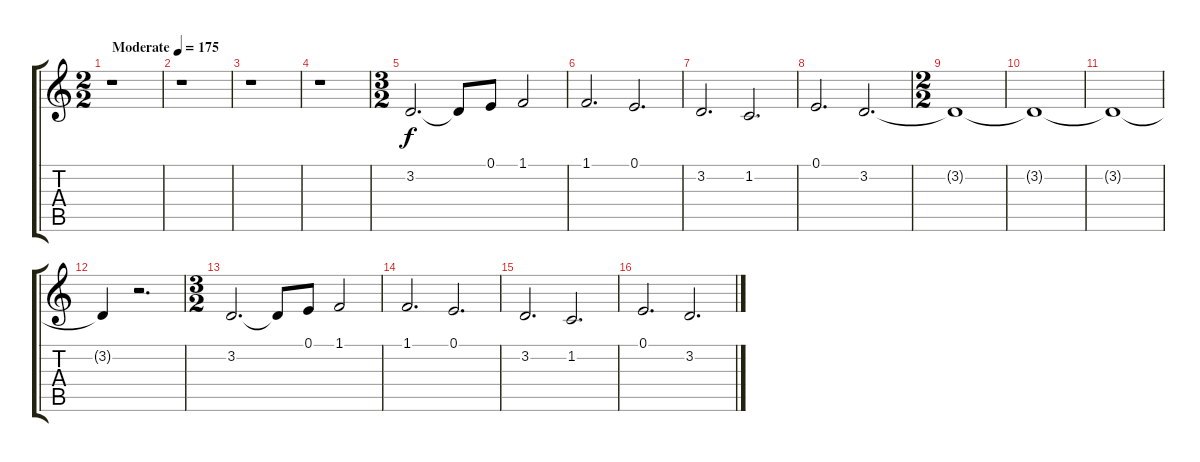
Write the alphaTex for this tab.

\track "" {instrument frenchhorn}
\staff {score tabs}
\tuning (E4 B3 G3 D3 A2 E2) {hide}
\ts (2 2)
\tempo (175 "Moderate")
\clef g2
\ks c
r.1{dy f instrument frenchhorn} |
r.1 |
r.1 |
r.1 |
\ts (3 2)
3.2.2{d} 3.2{t}.8 0.1.8 1.1.2 |
1.1.2{d} 0.1.2{d} |
3.2.2{d} 1.2.2{d} |
0.1.2{d} 3.2.2{d} |
\ts (2 2)
3.2{t}.1 |
3.2{t}.1 |
3.2{t}.1 |
3.2{t}.4 r.2{d} |
\ts (3 2)
3.2.2{d volume 12} 3.2{t}.8 0.1.8 1.1.2 |
1.1.2{d} 0.1.2{d} |
3.2.2{d} 1.2.2{d} |
0.1.2{d} 3.2.2{d}
